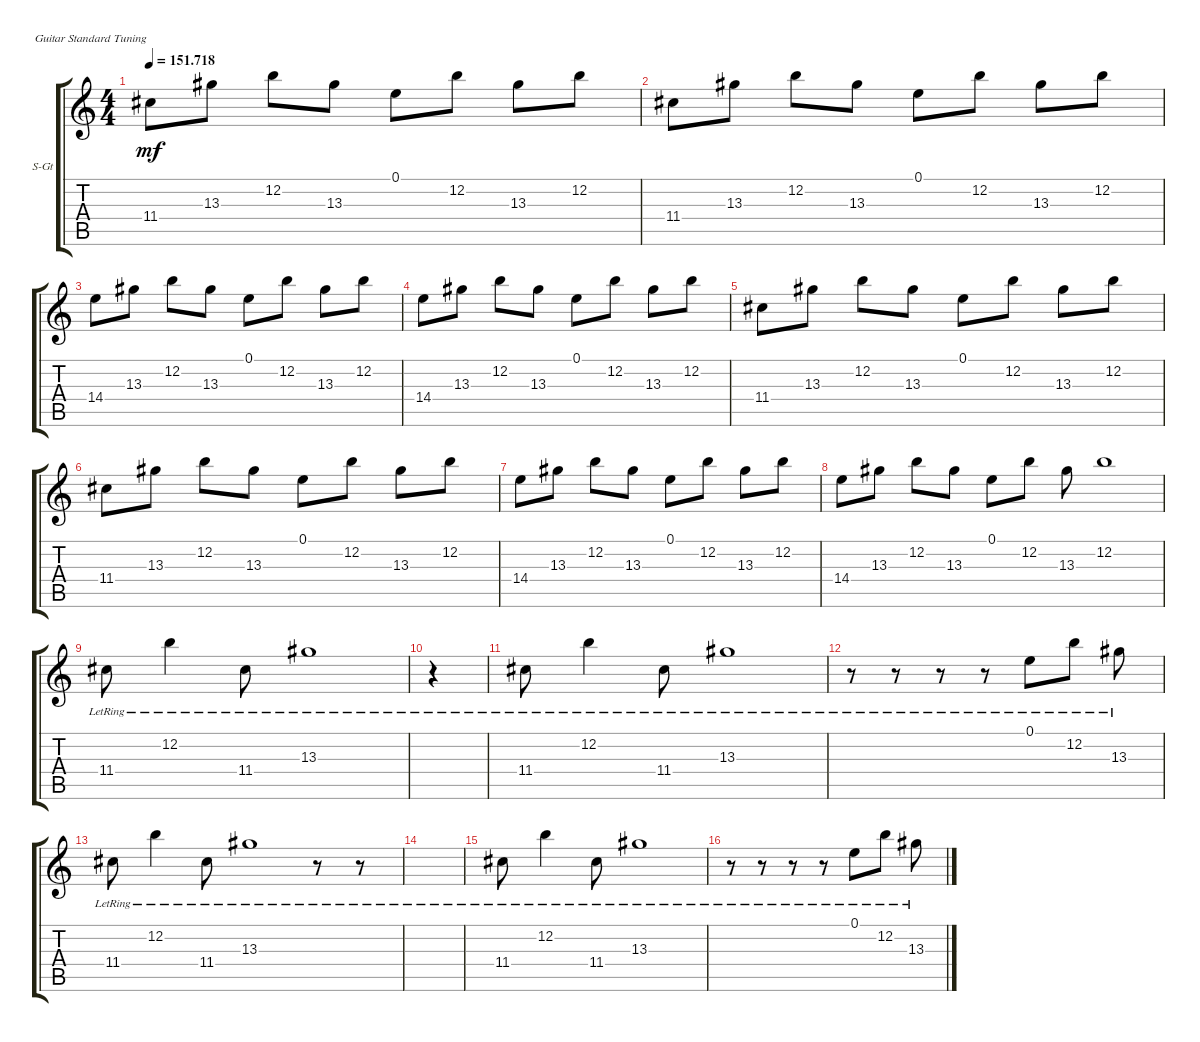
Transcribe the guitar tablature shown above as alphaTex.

\defaultSystemsLayout 4
\bracketExtendMode groupsimilarinstruments
\firstSystemTrackNameOrientation horizontal
\otherSystemsTrackNameOrientation horizontal
\track ("Steel Guitar" "S-Gt") {instrument acousticguitarsteel}
\staff {score tabs}
\tuning (E4 B3 G3 D3 A2 E2)
\ts (4 4)
\tempo
151.718
\accidentals auto
\clef g2
\ottava regular
\simile none
\scale
0.487395
\ks c
11.4.8{dy mf instrument acousticguitarsteel} 13.3.8 12.2.8 13.3.8 0.1.8 12.2.8 13.3.8 12.2.8 |
\scale
0.256303 11.4.8 13.3.8 12.2.8 13.3.8 0.1.8 12.2.8 13.3.8 12.2.8 |
\scale
0.256303 14.4.8 13.3.8 12.2.8 13.3.8 0.1.8 12.2.8 13.3.8 12.2.8 |
14.4.8 13.3.8 12.2.8 13.3.8 0.1.8 12.2.8 13.3.8 12.2.8 |
11.4.8 13.3.8 12.2.8 13.3.8 0.1.8 12.2.8 13.3.8 12.2.8 |
11.4.8 13.3.8 12.2.8 13.3.8 0.1.8 12.2.8 13.3.8 12.2.8 |
14.4.8 13.3.8 12.2.8 13.3.8 0.1.8 12.2.8 13.3.8 12.2.8 |
14.4.8 13.3.8 12.2.8 13.3.8 0.1.8 12.2.8 13.3.8 12.2.1 |
11.4{lr}.8 12.2{lr}.4 11.4{lr}.8 13.3{lr}.1 |
r.4 |
11.4{lr}.8 12.2{lr}.4 11.4{lr}.8 13.3{lr}.1 |
r.8 r.8 r.8 r.8 0.1{lr}.8 12.2{lr}.8 13.3{lr}.8 |
11.4{lr}.8 12.2{lr}.4 11.4{lr}.8 13.3{lr}.1 r.8 r.8 |
|
11.4{lr}.8 12.2{lr}.4 11.4{lr}.8 13.3{lr}.1 |
r.8 r.8 r.8 r.8 0.1{lr}.8 12.2{lr}.8 13.3{lr}.8
